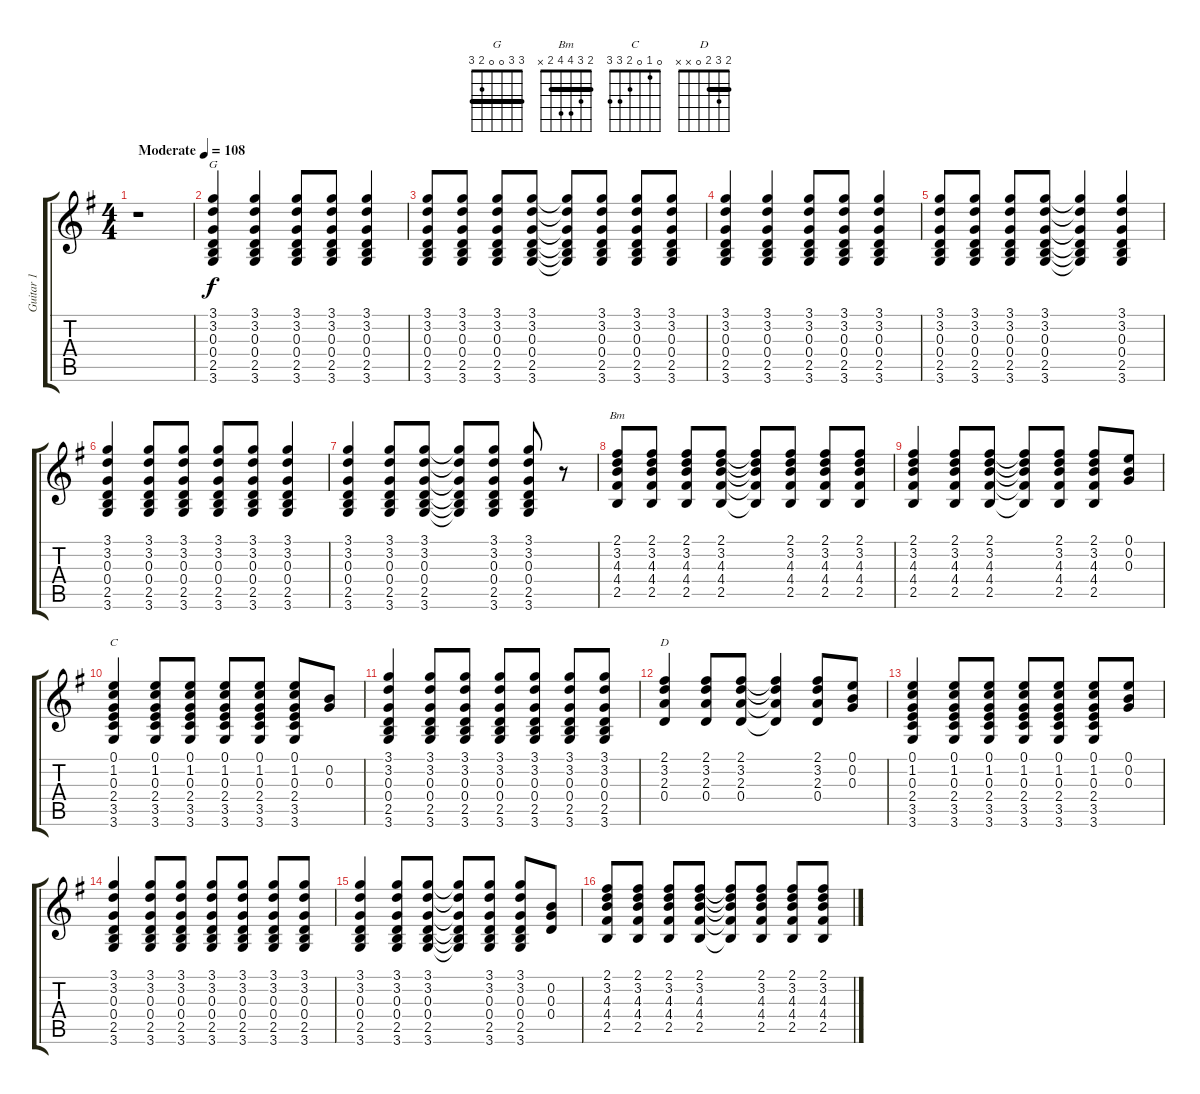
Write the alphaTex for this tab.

\track ("Guitar 1" "Guitar 1") {instrument acousticguitarsteel}
\staff {score tabs}
\tuning (E4 B3 G3 D3 A2 E2) {hide}
\chord ("G" 3 3 0 0 2 3) {barre 3}
\chord ("Bm" 2 3 4 4 2 x) {barre 2}
\chord ("C" 0 1 0 2 3 3)
\chord ("D" 2 3 2 0 x x) {barre 2}
\ts (4 4)
\tempo (108 "Moderate")
\clef g2
\ks g
r.1{dy f instrument acousticguitarsteel} |
(3.1 3.2 0.3 0.4 2.5 3.6).4{ch "G"} (3.1 3.2 0.3 0.4 2.5 3.6).4 (3.1 3.2 0.3 0.4 2.5 3.6).8 (3.1 3.2 0.3 0.4 2.5 3.6).8 (3.1 3.2 0.3 0.4 2.5 3.6).4 |
(3.1 3.2 0.3 0.4 2.5 3.6).8 (3.1 3.2 0.3 0.4 2.5 3.6).8 (3.1 3.2 0.3 0.4 2.5 3.6).8 (3.1 3.2 0.3 0.4 2.5 3.6).8 (3.1{t} 3.2{t} 0.3{t} 0.4{t} 2.5{t} 3.6{t}).8 (3.1 3.2 0.3 0.4 2.5 3.6).8 (3.1 3.2 0.3 0.4 2.5 3.6).8 (3.1 3.2 0.3 0.4 2.5 3.6).8 |
(3.1 3.2 0.3 0.4 2.5 3.6).4 (3.1 3.2 0.3 0.4 2.5 3.6).4 (3.1 3.2 0.3 0.4 2.5 3.6).8 (3.1 3.2 0.3 0.4 2.5 3.6).8 (3.1 3.2 0.3 0.4 2.5 3.6).4 |
(3.1 3.2 0.3 0.4 2.5 3.6).8 (3.1 3.2 0.3 0.4 2.5 3.6).8 (3.1 3.2 0.3 0.4 2.5 3.6).8 (3.1 3.2 0.3 0.4 2.5 3.6).8 (3.1{t} 3.2{t} 0.3{t} 0.4{t} 2.5{t} 3.6{t}).4 (3.1 3.2 0.3 0.4 2.5 3.6).4 |
(3.1 3.2 0.3 0.4 2.5 3.6).4 (3.1 3.2 0.3 0.4 2.5 3.6).8 (3.1 3.2 0.3 0.4 2.5 3.6).8 (3.1 3.2 0.3 0.4 2.5 3.6).8 (3.1 3.2 0.3 0.4 2.5 3.6).8 (3.1 3.2 0.3 0.4 2.5 3.6).4 |
(3.1 3.2 0.3 0.4 2.5 3.6).4 (3.1 3.2 0.3 0.4 2.5 3.6).8 (3.1 3.2 0.3 0.4 2.5 3.6).8 (3.1{t} 3.2{t} 0.3{t} 0.4{t} 2.5{t} 3.6{t}).8 (3.1 3.2 0.3 0.4 2.5 3.6).8 (3.1 3.2 0.3 0.4 2.5 3.6).8 r.8 |
(2.1 3.2 4.3 4.4 2.5).8{ch "Bm"} (2.1 3.2 4.3 4.4 2.5).8 (2.1 3.2 4.3 4.4 2.5).8 (2.1 3.2 4.3 4.4 2.5).8 (2.1{t} 3.2{t} 4.3{t} 4.4{t} 2.5{t}).8 (2.1 3.2 4.3 4.4 2.5).8 (2.1 3.2 4.3 4.4 2.5).8 (2.1 3.2 4.3 4.4 2.5).8 |
(2.1 3.2 4.3 4.4 2.5).4 (2.1 3.2 4.3 4.4 2.5).8 (2.1 3.2 4.3 4.4 2.5).8 (2.1{t} 3.2{t} 4.3{t} 4.4{t} 2.5{t}).8 (2.1 3.2 4.3 4.4 2.5).8 (2.1 3.2 4.3 4.4 2.5).8 (0.1 0.2 0.3).8 |
(0.1 1.2 0.3 2.4 3.5 3.6).4{ch "C"} (0.1 1.2 0.3 2.4 3.5 3.6).8 (0.1 1.2 0.3 2.4 3.5 3.6).8 (0.1 1.2 0.3 2.4 3.5 3.6).8 (0.1 1.2 0.3 2.4 3.5 3.6).8 (0.1 1.2 0.3 2.4 3.5 3.6).8 (0.2 0.3).8 |
(3.1 3.2 0.3 0.4 2.5 3.6).4 (3.1 3.2 0.3 0.4 2.5 3.6).8 (3.1 3.2 0.3 0.4 2.5 3.6).8 (3.1 3.2 0.3 0.4 2.5 3.6).8 (3.1 3.2 0.3 0.4 2.5 3.6).8 (3.1 3.2 0.3 0.4 2.5 3.6).8 (3.1 3.2 0.3 0.4 2.5 3.6).8 |
(2.1 3.2 2.3 0.4).4{ch "D"} (2.1 3.2 2.3 0.4).8 (2.1 3.2 2.3 0.4).8 (2.1{t} 3.2{t} 2.3{t} 0.4{t}).4 (2.1 3.2 2.3 0.4).8 (0.1 0.2 0.3).8 |
(0.1 1.2 0.3 2.4 3.5 3.6).4 (0.1 1.2 0.3 2.4 3.5 3.6).8 (0.1 1.2 0.3 2.4 3.5 3.6).8 (0.1 1.2 0.3 2.4 3.5 3.6).8 (0.1 1.2 0.3 2.4 3.5 3.6).8 (0.1 1.2 0.3 2.4 3.5 3.6).8 (0.1 0.2 0.3).8 |
(3.1 3.2 0.3 0.4 2.5 3.6).4 (3.1 3.2 0.3 0.4 2.5 3.6).8 (3.1 3.2 0.3 0.4 2.5 3.6).8 (3.1 3.2 0.3 0.4 2.5 3.6).8 (3.1 3.2 0.3 0.4 2.5 3.6).8 (3.1 3.2 0.3 0.4 2.5 3.6).8 (3.1 3.2 0.3 0.4 2.5 3.6).8 |
(3.1 3.2 0.3 0.4 2.5 3.6).4 (3.1 3.2 0.3 0.4 2.5 3.6).8 (3.1 3.2 0.3 0.4 2.5 3.6).8 (3.1{t} 3.2{t} 0.3{t} 0.4{t} 2.5{t} 3.6{t}).8 (3.1 3.2 0.3 0.4 2.5 3.6).8 (3.1 3.2 0.3 0.4 2.5 3.6).8 (0.2 0.3 0.4).8 |
(2.1 3.2 4.3 4.4 2.5).8 (2.1 3.2 4.3 4.4 2.5).8 (2.1 3.2 4.3 4.4 2.5).8 (2.1 3.2 4.3 4.4 2.5).8 (2.1{t} 3.2{t} 4.3{t} 4.4{t} 2.5{t}).8 (2.1 3.2 4.3 4.4 2.5).8 (2.1 3.2 4.3 4.4 2.5).8 (2.1 3.2 4.3 4.4 2.5).8
